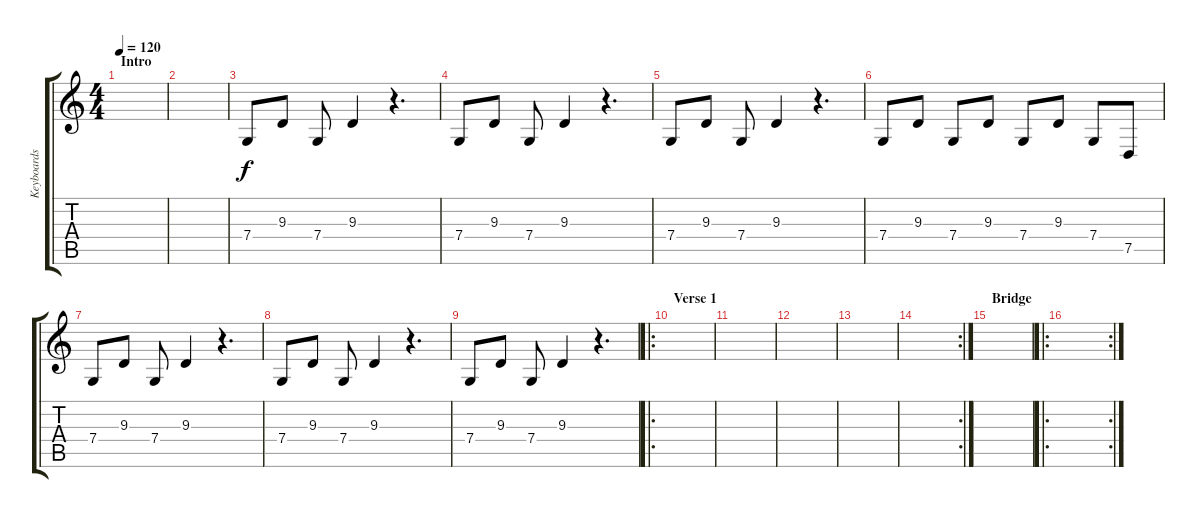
\track ("Keyboards 3" "Keyboards ") {instrument pizzicatostrings}
\staff {score tabs}
\tuning (D4 A3 F3 C3 G2 D2) {hide}
\ts (4 4)
\section ("" "Intro")
\tempo 120
\clef g2
\ks c
|
|
7.4.8 9.3.8 7.4.8 9.3.4 r.4{d} |
7.4.8 9.3.8 7.4.8 9.3.4 r.4{d} |
7.4.8 9.3.8 7.4.8 9.3.4 r.4{d} |
7.4.8 9.3.8 7.4.8 9.3.8 7.4.8 9.3.8 7.4.8 7.5.8 |
7.4.8 9.3.8 7.4.8 9.3.4 r.4{d} |
7.4.8 9.3.8 7.4.8 9.3.4 r.4{d} |
7.4.8 9.3.8 7.4.8 9.3.4 r.4{d} |
\ro
\section ("" "Verse 1")
|
|
|
|
\rc 2
|
\section ("" "Bridge")
|
\ro
\rc 2
